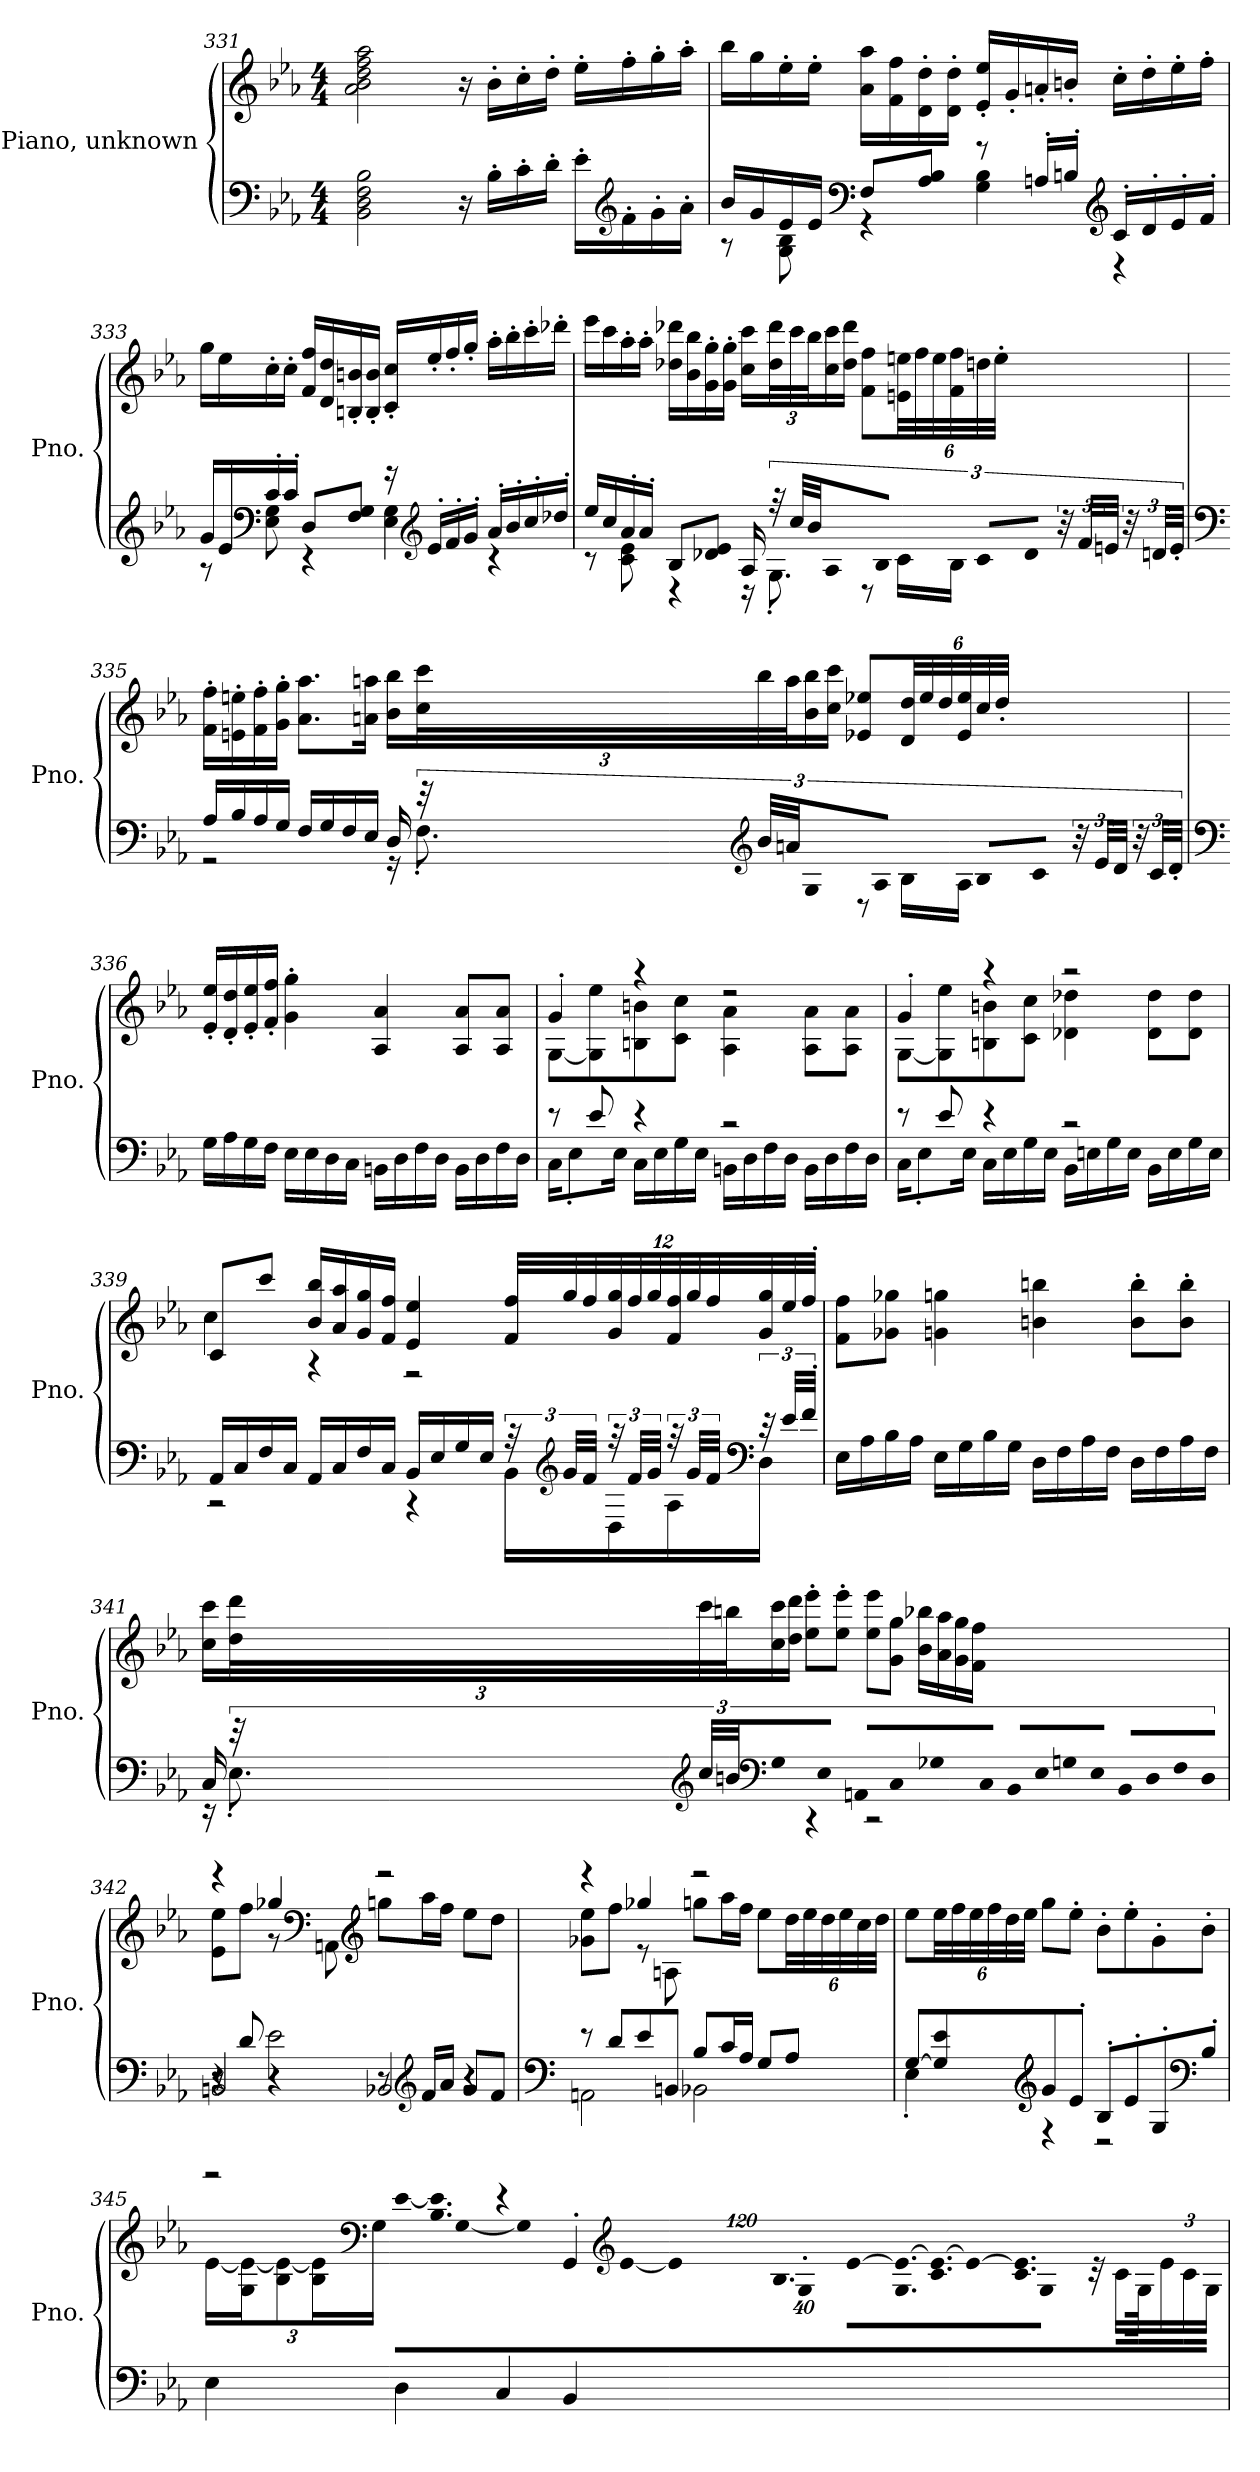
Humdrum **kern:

**kern	**kern
*part1	*part1
*staff2	*staff1
*I"Piano, unknown	*
*I'Pno.	*
!!LO:LB:g=z
*clefF4	*clefG2
*k[b-e-a-]	*k[b-e-a-]
*M4/4	*M4/4
=331	=331
2BB-\ 2D\ 2F\ 2B-\	2a-\ 2b-\ 2dd\ 2ff\ 2aa-\
16r	16r
16B-'\LL	16b-'\LL
16c'\	16cc'\
16d'\JJ	16dd'\JJ
16e-'\LL	16ee-'\LL
*clefG2	*
16f'\	16ff'\
16g'\	16gg'\
16a-'\JJ	16aa-'\JJ
=332	=332
*^	*
16b-/LL	8r	16bb-\LL
16g/	.	16gg\
16e-/	8G\ 8B-\	16ee-'\
16e-/JJ	.	16ee-'\JJ
*clefF4	*	*
8F/L	4r	16a-\ 16aa-\LL
.	.	16f\ 16ff\
8A-/ 8B-/J	.	16d\' 16dd\'
.	.	16d\' 16dd\'JJ
8r	4G\ 4B-\	16e-/' 16ee-/'LL
.	.	16g'/
16An'/LL	.	16an'/
16Bn'/JJ	.	16bn'/JJ
*clefG2	*	*
16c'/LL	4r	16cc'\LL
16d'/	.	16dd'\
16e-'/	.	16ee-'\
16f'/JJ	.	16ff'\JJ
!!LO:LB:g=z
=333	=333	=333
16g/LL	8r	16gg\LL
16e-/	.	16ee-\
*clefF4	*	*
16c'/	8E-\ 8G\	16cc'\
16c'/JJ	.	16cc'\JJ
8D/L	4r	16f/ 16ff/LL
.	.	16d/ 16dd/
8F/ 8G/J	.	16Bn/' 16bn/'
.	.	16B/' 16b/'JJ
16r	4E-\ 4G\	16c/' 16cc/'LL
*clefG2	*	*
16e-'/LL	.	16ee-'/
16f'/	.	16ff'/
16g'/JJ	.	16gg'/JJ
16a-'/LL	4r	16aa-'\LL
16b-'/	.	16bb-'\
16cc'/	.	16ccc'\
16dd-X'/JJ	.	16ddd-X'\JJ
!!LO:LB:g=z
=334	=334	=334
16ee-/LL	8r	16eee-\LL
16cc/	.	16ccc\
16a-'/	8c\ 8e-\	16aa-'\
16a-'/JJ	.	16aa-'\JJ
8B-/L	4r	16dd-X\ 16ddd-X\LL
.	.	16b-\ 16bb-\
8d-X/ 8e-/J	.	16g\' 16gg\'
.	.	16g\' 16gg\'JJ
16A-/	16r	16cc\ 16ccc\LL
*	*	*Xbrackettup
48r	8.G'\	48dd-\ 48ddd-\L
48cc/LLL	.	48ccc\
48b-/J	.	48bb-\J
16A-/	.	16cc\ 16ccc\
16B-/JJ	.	16dd-\ 16ddd-\JJ
16c/LL	8r	8f\ 8ff\L
16d-/JJ	.	.
48r	16c\LL	48en\ 48een\LL
48f/LLL	.	48ff\
48en/JJJ	.	48ee\
48r	16B-\JJ	48f\ 48ff\
48dn/LLL	.	48ddn\
48e'/JJJ	.	48ee'\JJJ
!!LO:LB:g=z
=335	=335	=335
*clefF4	*	*
16A-/LL	2r	16f\' 16ff\'LL
16B-/	.	16en\' 16een\'
16A-/	.	16f\' 16ff\'
16G/JJ	.	16g\' 16gg\'JJ
16F/LL	.	8.a-\ 8.aa-\L
16G/	.	.
16F/	.	.
16E-/JJ	.	16an\ 16aan\Jk
16D/	16r	16b-\ 16bb-\LL
48r	8.F'\	48cc\ 48ccc\L
*clefG2	*	*
48b-/LLL	.	48bb-\
48an/J	.	48aa\J
16G/	.	16b-\ 16bb-\
16A-/JJ	.	16cc\ 16ccc\JJ
16B-/LL	8r	8e-X/ 8ee-X/L
16c/JJ	.	.
48r	16B-\LL	48d/ 48dd/LL
48e-/LLL	.	48ee-/
48d/JJJ	.	48dd/
48r	16A-\JJ	48e-/ 48ee-/
48c/LLL	.	48cc/
48d'/JJJ	.	48dd'/JJJ
*v	*v	*
!!LO:PB:g=z
=336	=336
*clefF4	*
16G\LL	16e-/' 16ee-/'LL
16A-\	16d/' 16dd/'
16G\	16e-/' 16ee-/'
16F\JJ	16f/' 16ff/'JJ
16E-\LL	4g\' 4gg\'
16E-\	.
16D\	.
16C\JJ	.
16BBn\LL	4A-/ 4a-/
16D\	.
16F\	.
16D\JJ	.
16BB\LL	8A-/ 8a-/L
16D\	.
16F\	8A-/ 8a-/J
16D\JJ	.
=337	=337
*^	*^
8r	16C\KL	4g'/	[8G\L
.	8E-'\	.	.
8e-/	.	.	8G\] 8ee-\
.	16E-\Jk	.	.
4r	16C\LL	4r	8Bn\ 8bn\
.	16E-\	.	.
.	16G\	.	8c\ 8cc\J
.	16E-\JJ	.	.
2r	16BBn\LL	2r	4A-\ 4a-\
.	16D\	.	.
.	16F\	.	.
.	16D\JJ	.	.
.	16BB\LL	.	8A-\ 8a-\L
.	16D\	.	.
.	16F\	.	8A-\ 8a-\J
.	16D\JJ	.	.
!!LO:LB:g=z	!!
=338	=338	=338	=338
8r	16C\KL	4g'/	[8G\L
.	8E-'\	.	.
8e-/	.	.	8G\] 8ee-\
.	16E-\Jk	.	.
4r	16C\LL	4r	8Bn\ 8bn\
.	16E-\	.	.
.	16G\	.	8c\ 8cc\J
.	16E-\JJ	.	.
2r	16BB-\LL	2r	4d-X\ 4dd-X\
.	16En\	.	.
.	16G\	.	.
.	16E\JJ	.	.
.	16BB-\LL	.	8d-\ 8dd-\L
.	16E\	.	.
.	16G\	.	8d-\ 8dd-\J
.	16E\JJ	.	.
=339	=339	=339	=339
16AA-/LL	2r	8c/L	4cc\
16C/	.	.	.
16F/	.	8ccc/J	.
16C/JJ	.	.	.
16AA-/LL	.	16b-/ 16bb-/LL	4r
16C/	.	16a-/ 16aa-/	.
16F/	.	16g/ 16gg/	.
16C/JJ	.	16f/ 16ff/JJ	.
16BB-/LL	4r	4e-/ 4ee-/	2r
16E-/	.	.	.
16G/	.	.	.
16E-/JJ	.	.	.
48r	16BB-\LL	48f/ 48ff/LLL	.
*clefG2	*	*	*
48g/LLL	.	48gg/	.
48f/JJJ	.	48ff/	.
48r	16D\	48g/ 48gg/	.
48f/LLL	.	48ff/	.
48g/JJJ	.	48gg/	.
48r	16A-\	48f/ 48ff/	.
48g/LLL	.	48gg/	.
48f/JJJ	.	48ff/	.
*clefF4	*	*	*
48r	16D\JJ	48g/ 48gg/	.
48e-/LLL	.	48ee-/	.
48f'/JJJ	.	48ff'/JJJ	.
*v	*v	*	*
*	*v	*v
!!LO:LB:g=z
=340	=340
16E-\LL	8f\ 8ff\L
16A-\	.
16B-\	8g-X\ 8gg-X\J
16A-\JJ	.
16E-\LL	4gn\ 4ggn\
16G\	.
16B-\	.
16G\JJ	.
16D\LL	4bn\ 4bbn\
16F\	.
16A-\	.
16F\JJ	.
16D\LL	8b\' 8bb\'L
16F\	.
16A-\	8b\' 8bb\'J
16F\JJ	.
=341	=341
*^	*
16C/	16r	16cc\ 16ccc\LL
48r	8.E-'\	48dd\ 48ddd\L
*clefG2	*	*
48cc/LLL	.	48ccc\
48bn/J	.	48bbn\J
*clefF4	*	*
16G/	.	16cc\ 16ccc\
16E-/JJ	.	16dd\ 16ddd\JJ
16AAn/LL	4r	8ee-\' 8eee-\'L
16C/	.	.
16G-X/	.	8ee-\' 8eee-\'J
16C/JJ	.	.
16BB-/LL	2r	8ee-\ 8eee-\L
16E-/	.	.
16Gn/	.	8g\ 8gg\J
16E-/JJ	.	.
16BB-/LL	.	16b-\ 16bb-X\LL
16D/	.	16a-\ 16aa-\
16F/	.	16g\ 16gg\
16D/JJ	.	16f\ 16ff\JJ
!!LO:LB:g=z
=342	=342	=342
*	*^	*^
8r	4r	2BBn/	4r	8e-\ 8ee-\L
8d/	.	.	.	8ff\J
4r	2e-\	.	4gg-X/	8r
*	*	*	*clefF4	*
.	.	.	.	8AAn\
*	*	*	*clefG2	*
8r	.	2BB-X/	2r	8ggn\L
*clefG2	*	*	*	*
16f/LL	.	.	.	16aa-\L
16a-/JJ	.	.	.	16ff\JJ
8g/L	4r	.	.	8ee-\L
8f/J	.	.	.	8dd\J
*v	*v	*v	*	*
=343	=343	=343
*clefF4	*	*
*^	*	*
8r	2AAn\	4r	8g-X\ 8ee-\L
8d/L	.	.	8ff\J
8e-/	.	4gg-X/	8r
8BBn/J	.	.	8An\
8B-/L	2BB-X\	2r	8ggn\L
16c/L	.	.	16aa-\L
16A-/JJ	.	.	16ff\JJ
8G/L	.	.	8ee-\L
8A-/J	.	.	48dd\LL
.	.	.	48ee-\
.	.	.	48dd\
.	.	.	48ee-\
.	.	.	48cc\
.	.	.	48dd\JJJ
*	*	*v	*v
!!LO:LB:g=z
=344	=344	=344
[8G/L	4E-'\	8ee-\L
8G/] 8e-/	.	48ee-\LL
.	.	48ff\
.	.	48ee-\
.	.	48ff\
.	.	48dd\
.	.	48ee-\JJJ
*clefG2	*	*
8g/	4r	8gg\L
8e-'/J	.	8ee-'\J
8B-'/L	2r	8b-'\L
8e-'/	.	8ee-'\
8G'/	.	8g'\
*clefF4	*	*
8B-'/J	.	8b-'\J
*v	*v	*
!!LO:LB:g=z
=345	=345
*	*^
4E-\	2r	[24e-\LL
.	.	24G\ 24e-\_J
.	.	12B-\ 12e-\_
.	.	24B-\ 24e-\]L
*	*clefF4	*
.	.	24G\JJ
!	!	!LO:N:vis=32
4D\	.	[640%23e-\LLL
!	!	!LO:N:vis=32.
.	.	1920%103B-\ 1920%103e-\]
!	!	!LO:N:vis=64
.	.	[960%17G\L
!	!	!LO:N:vis=64
.	.	960%17G\]
*	*clefG2	*
!	!	!LO:N:vis=64
.	.	[960%17e-\
!	!	!LO:N:vis=64
.	.	960%17e-\J]
.	.	1920ryy
!	!	!LO:N:vis=32.
.	.	1920%103B-\
!	!	!LO:N:vis=32
.	.	640%23G'\JJJ
4C/	4r	.
!	!	!LO:N:vis=32
.	.	[640%23e-\LLL
!	!	!LO:N:vis=32.
.	.	1920%103G\ 1920%103e-\_
!	!	!LO:N:vis=32.
.	.	1920%103c\ 1920%103e-\_
!	!	!LO:N:vis=64
.	.	960%17e-\K_
!	!	!LO:N:vis=32.
.	.	1920%103c\ 1920%103e-\]
!	!	!LO:N:vis=32
.	.	640%23G\JJJ
4BB-/	4e-'/	.
.	.	32r
.	.	16c\LL
.	.	32G\K
.	.	24e-\
.	.	24c\
.	.	24G\JJ
960ryy	960ryy	.
*	*v	*v
=	=
*-	*-
